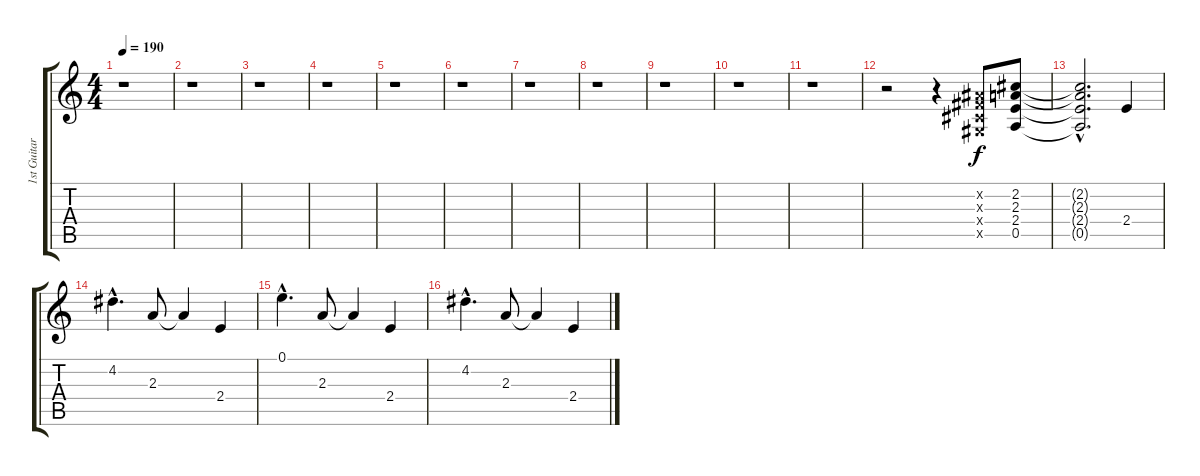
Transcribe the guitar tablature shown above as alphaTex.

\track ("1st Guitar" "1st Guitar") {instrument overdrivenguitar}
\staff {score tabs}
\tuning (E4 B3 G3 D3 A2 E2) {hide}
\ts (4 4)
\tempo 190
\clef g2
\ks c
r.1{dy f} |
r.1 |
r.1 |
r.1 |
r.1 |
r.1 |
r.1 |
r.1 |
r.1 |
r.1 |
r.1 |
r.2 r.4 (-1.2{x} -1.3{x} -1.4{x} -1.5{x}).8 (2.2 2.3 2.4 0.5).8 |
(2.2{hac t} 2.3{hac t} 2.4{hac t} 0.5{hac t}).2{d} 2.4.4 |
4.2{hac}.4{d} 2.3.8 2.3{t}.4 2.4.4 |
0.1{hac}.4{d} 2.3.8 2.3{t}.4 2.4.4 |
4.2{hac}.4{d} 2.3.8 2.3{t}.4 2.4.4
